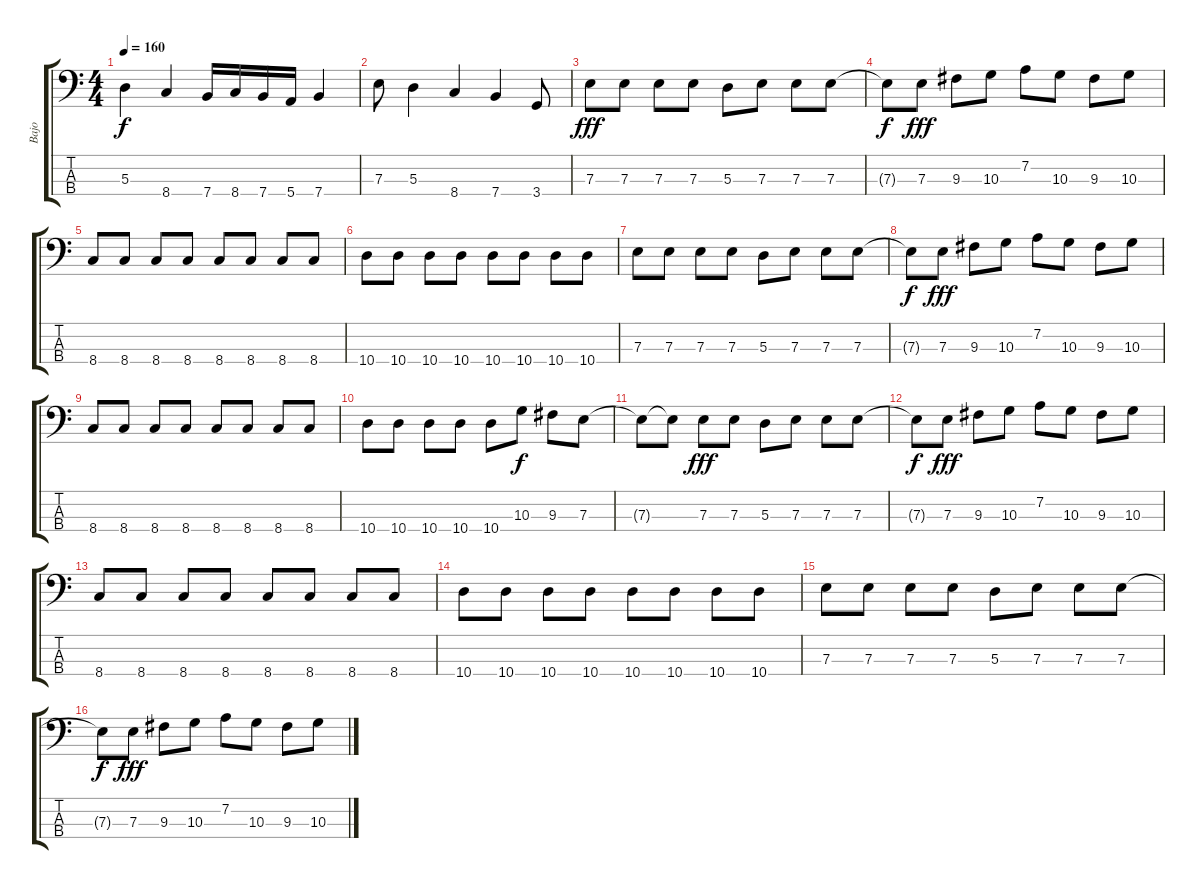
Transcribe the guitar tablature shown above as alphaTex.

\track ("Bajo" "Bajo") {instrument electricbassfinger}
\staff {score tabs}
\tuning (G2 D2 A1 E1) {hide}
\ts (4 4)
\tempo 160
\clef f4
\ks c
5.3.4{dy f} 8.4.4 7.4.16 8.4.16 7.4.16 5.4.16 7.4.4 |
7.3.8 5.3.4 8.4.4 7.4.4 3.4.8 |
7.3.8{dy fff} 7.3.8 7.3.8 7.3.8 5.3.8 7.3.8 7.3.8 7.3.8 |
7.3{t}.8{dy f} 7.3.8{dy fff} 9.3.8 10.3.8 7.2.8 10.3.8 9.3.8 10.3.8 |
8.4.8 8.4.8 8.4.8 8.4.8 8.4.8 8.4.8 8.4.8 8.4.8 |
10.4.8 10.4.8 10.4.8 10.4.8 10.4.8 10.4.8 10.4.8 10.4.8 |
7.3.8 7.3.8 7.3.8 7.3.8 5.3.8 7.3.8 7.3.8 7.3.8 |
7.3{t}.8{dy f} 7.3.8{dy fff} 9.3.8 10.3.8 7.2.8 10.3.8 9.3.8 10.3.8 |
8.4.8 8.4.8 8.4.8 8.4.8 8.4.8 8.4.8 8.4.8 8.4.8 |
10.4.8 10.4.8 10.4.8 10.4.8 10.4.8 10.3.8{dy f} 9.3.8 7.3.8 |
7.3{t}.8 7.3{t}.8 7.3.8{dy fff} 7.3.8 5.3.8 7.3.8 7.3.8 7.3.8 |
7.3{t}.8{dy f} 7.3.8{dy fff} 9.3.8 10.3.8 7.2.8 10.3.8 9.3.8 10.3.8 |
8.4.8 8.4.8 8.4.8 8.4.8 8.4.8 8.4.8 8.4.8 8.4.8 |
10.4.8 10.4.8 10.4.8 10.4.8 10.4.8 10.4.8 10.4.8 10.4.8 |
7.3.8 7.3.8 7.3.8 7.3.8 5.3.8 7.3.8 7.3.8 7.3.8 |
7.3{t}.8{dy f} 7.3.8{dy fff} 9.3.8 10.3.8 7.2.8 10.3.8 9.3.8 10.3.8
